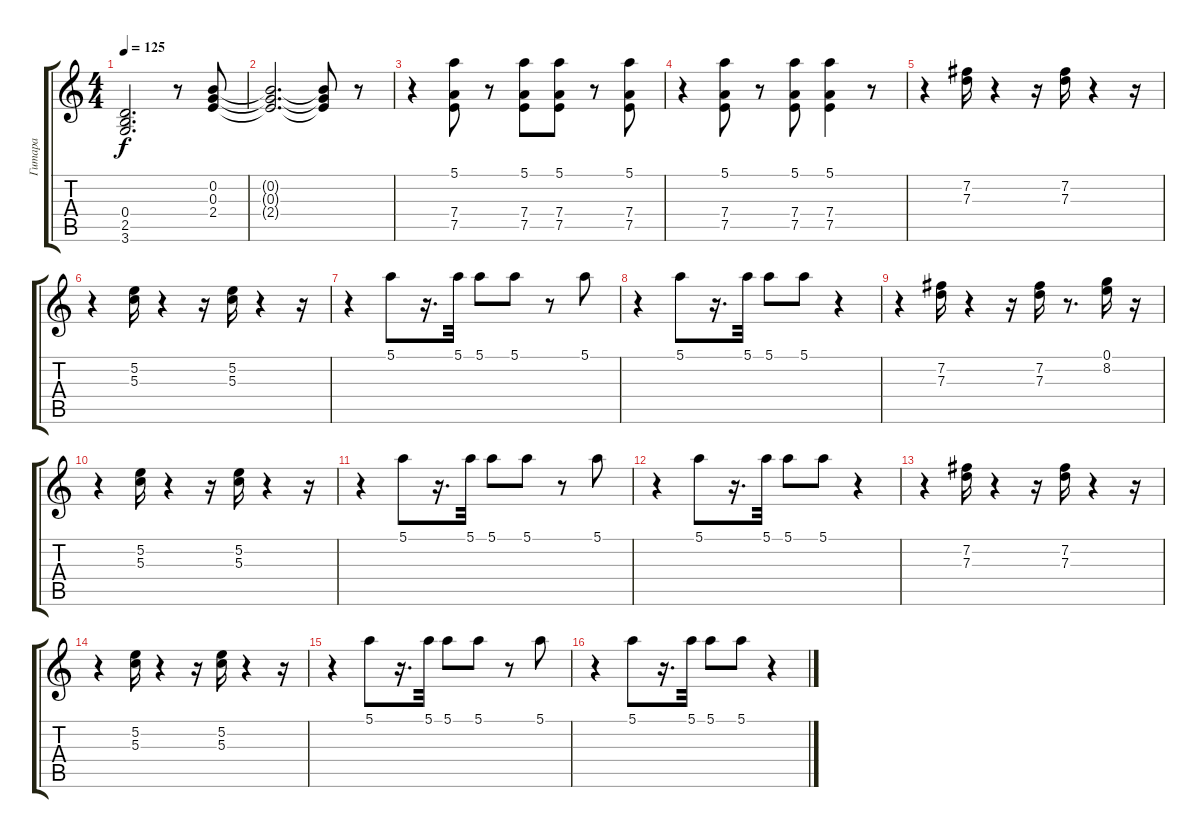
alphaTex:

\track ("Гитара" "Гитара") {instrument distortionguitar}
\staff {score tabs}
\tuning (E4 B3 G3 D3 A2 E2) {hide}
\ts (4 4)
\tempo 125
\clef g2
\ks c
(0.4 2.5 3.6).2{d dy f} r.8 (0.2 0.3 2.4).8 |
(0.2{t} 0.3{t} 2.4{t}).2{d} (0.2{t} 0.3{t} 2.4{t}).8 r.8 |
r.4 (5.1 7.4 7.5).8 r.8 (5.1 7.4 7.5).8 (5.1 7.4 7.5).8 r.8 (5.1 7.4 7.5).8 |
r.4 (5.1 7.4 7.5).8 r.8 (5.1 7.4 7.5).8 (5.1 7.4 7.5).4 r.8 |
r.4 (7.2 7.3).16 r.4 r.16 (7.2 7.3).16 r.4 r.16 |
r.4 (5.2 5.3).16 r.4 r.16 (5.2 5.3).16 r.4 r.16 |
r.4 5.1.8 r.16{d} 5.1.32 5.1.8 5.1.8 r.8 5.1.8 |
r.4 5.1.8 r.16{d} 5.1.32 5.1.8 5.1.8 r.4 |
r.4 (7.2 7.3).16 r.4 r.16 (7.2 7.3).16 r.8{d} (0.1 8.2).16 r.16 |
r.4 (5.2 5.3).16 r.4 r.16 (5.2 5.3).16 r.4 r.16 |
r.4 5.1.8 r.16{d} 5.1.32 5.1.8 5.1.8 r.8 5.1.8 |
r.4 5.1.8 r.16{d} 5.1.32 5.1.8 5.1.8 r.4 |
r.4 (7.2 7.3).16 r.4 r.16 (7.2 7.3).16 r.4 r.16 |
r.4 (5.2 5.3).16 r.4 r.16 (5.2 5.3).16 r.4 r.16 |
r.4 5.1.8 r.16{d} 5.1.32 5.1.8 5.1.8 r.8 5.1.8 |
r.4 5.1.8 r.16{d} 5.1.32 5.1.8 5.1.8 r.4
